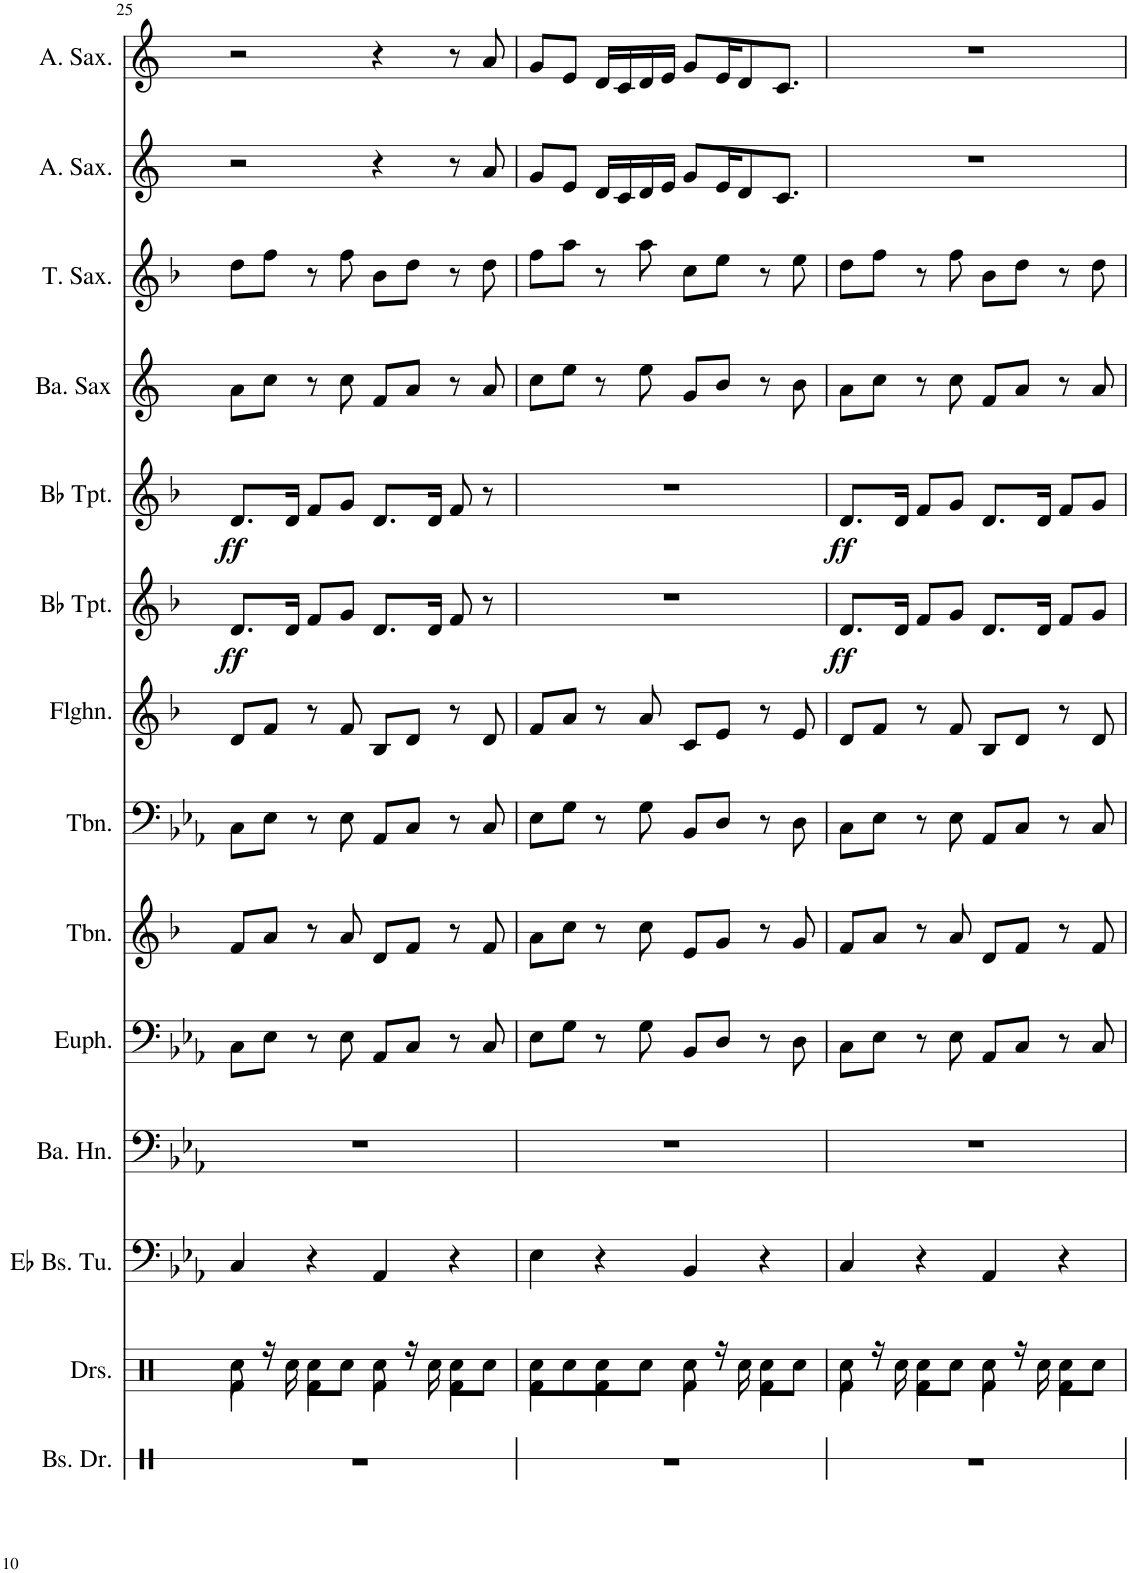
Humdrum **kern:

**kern	**kern	**kern	**kern	**kern	**kern	**kern	**kern	**kern	**dynam	**kern	**dynam	**kern	**kern	**kern	**kern
*part14	*part13	*part12	*part11	*part10	*part9	*part8	*part7	*part6	*part6	*part5	*part5	*part4	*part3	*part2	*part1
*staff14	*staff13	*staff12	*staff11	*staff10	*staff9	*staff8	*staff7	*staff6	*staff6	*staff5	*staff5	*staff4	*staff3	*staff2	*staff1
*I"Bas-drum	*I"Drumset	*I"Bas-tuba in Eb	*I"Bariton-hoorn	*I"Euphonium	*I"Trombone	*I"Trombone	*I"Flügelhorn	*I"Trompet in Bb	*	*I"Trompet in Bb	*	*I"Bariton-saxofoon	*I"Tenor-saxofoon	*I"Alt-saxofoon	*I"Alt-saxofoon
*I'Bs. Dr.	*I'Drs.	*	*I'Ba. Hn.	*I'Euph.	*I'Tbn.	*I'Tbn.	*I'Flghn.	*	*	*	*	*I'Ba. Sax	*I'T. Sax.	*I'A. Sax.	*I'A. Sax.
!!LO:PB:g=z
*clefX	*clefX	*clefF4	*clefF4	*clefF4	*clefG2	*clefF4	*clefG2	*clefG2	*	*clefG2	*	*clefG2	*clefG2	*clefG2	*clefG2
*	*	*	*Trd4c7	*	*Trd8c14	*	*Trd1c2	*Trd1c2	*	*Trd1c2	*	*Trd12c21	*Trd8c14	*Trd5c9	*Trd5c9
*k[]	*k[]	*k[b-e-a-]	*k[b-e-a-]	*k[b-e-a-]	*k[b-]	*k[b-e-a-]	*k[b-]	*k[b-]	*	*k[b-]	*	*k[]	*k[b-]	*k[]	*k[]
*M4/4	*M4/4	*M4/4	*M4/4	*M4/4	*M4/4	*M4/4	*M4/4	*M4/4	*	*M4/4	*	*M4/4	*M4/4	*M4/4	*M4/4
=25	=25	=25	=25	=25	=25	=25	=25	=25	=25	=25	=25	=25	=25	=25	=25
*	*^	*	*	*	*	*	*	*	*	*	*	*	*	*	*
!	!	!	!	!	!	!	!	!	!	!LO:DY:b	!	!LO:DY:b	!	!	!	!
1r	8Rcc\	4Rf\	4C/	1r	8C\L	8f/L	8C\L	8d/L	8.d/L	ff	8.d/L	ff	8a\L	8dd\L	2r	2r
.	16r	.	.	.	8E-\J	8a/J	8E-\J	8f/J	.	.	.	.	8cc\J	8ff\J	.	.
.	16Rcc\	.	.	.	.	.	.	.	16d/Jk	.	16d/Jk	.	.	.	.	.
.	8Rcc\L	4Rf\	4r	.	8r	8r	8r	8r	8f/L	.	8f/L	.	8r	8r	.	.
.	8Rcc\J	.	.	.	8E-\	8a/	8E-\	8f/	8g/J	.	8g/J	.	8cc\	8ff\	.	.
.	8Rcc\	4Rf\	4AA-/	.	8AA-/L	8d/L	8AA-/L	8B-/L	8.d/L	.	8.d/L	.	8f/L	8b-\L	4r	4r
.	16r	.	.	.	8C/J	8f/J	8C/J	8d/J	.	.	.	.	8a/J	8dd\J	.	.
.	16Rcc\	.	.	.	.	.	.	.	16d/Jk	.	16d/Jk	.	.	.	.	.
.	8Rcc\L	4Rf\	4r	.	8r	8r	8r	8r	8f/	.	8f/	.	8r	8r	8r	8r
.	8Rcc\J	.	.	.	8C/	8f/	8C/	8d/	8r	.	8r	.	8a/	8dd\	8a/	8a/
=26	=26	=26	=26	=26	=26	=26	=26	=26	=26	=26	=26	=26	=26	=26	=26	=26
1r	8Rcc\L	4Rf\	4E-\	1r	8E-\L	8a\L	8E-\L	8f/L	1r	.	1r	.	8cc\L	8ff\L	8g/L	8g/L
.	8Rcc\	.	.	.	8G\J	8cc\J	8G\J	8a/J	.	.	.	.	8ee\J	8aa\J	8e/J	8e/J
.	8Rcc\	4Rf\	4r	.	8r	8r	8r	8r	.	.	.	.	8r	8r	16d/LL	16d/LL
.	.	.	.	.	.	.	.	.	.	.	.	.	.	.	16c/	16c/
.	8Rcc\J	.	.	.	8G\	8cc\	8G\	8a/	.	.	.	.	8ee\	8aa\	16d/	16d/
.	.	.	.	.	.	.	.	.	.	.	.	.	.	.	16e/JJ	16e/JJ
.	8Rcc\	4Rf\	4BB-/	.	8BB-/L	8e/L	8BB-/L	8c/L	.	.	.	.	8g/L	8cc\L	8g/L	8g/L
.	16r	.	.	.	8D/J	8g/J	8D/J	8e/J	.	.	.	.	8b/J	8ee\J	16e/K	16e/K
.	16Rcc\	.	.	.	.	.	.	.	.	.	.	.	.	.	8d/	8d/
.	8Rcc\L	4Rf\	4r	.	8r	8r	8r	8r	.	.	.	.	8r	8r	.	.
.	.	.	.	.	.	.	.	.	.	.	.	.	.	.	8.c/J	8.c/J
.	8Rcc\J	.	.	.	8D\	8g/	8D\	8e/	.	.	.	.	8b\	8ee\	.	.
=27	=27	=27	=27	=27	=27	=27	=27	=27	=27	=27	=27	=27	=27	=27	=27	=27
!	!	!	!	!	!	!	!	!	!	!LO:DY:b	!	!LO:DY:b	!	!	!	!
1r	8Rcc\	4Rf\	4C/	1r	8C\L	8f/L	8C\L	8d/L	8.d/L	ff	8.d/L	ff	8a\L	8dd\L	1r	1r
.	16r	.	.	.	8E-\J	8a/J	8E-\J	8f/J	.	.	.	.	8cc\J	8ff\J	.	.
.	16Rcc\	.	.	.	.	.	.	.	16d/Jk	.	16d/Jk	.	.	.	.	.
.	8Rcc\L	4Rf\	4r	.	8r	8r	8r	8r	8f/L	.	8f/L	.	8r	8r	.	.
.	8Rcc\J	.	.	.	8E-\	8a/	8E-\	8f/	8g/J	.	8g/J	.	8cc\	8ff\	.	.
.	8Rcc\	4Rf\	4AA-/	.	8AA-/L	8d/L	8AA-/L	8B-/L	8.d/L	.	8.d/L	.	8f/L	8b-\L	.	.
.	16r	.	.	.	8C/J	8f/J	8C/J	8d/J	.	.	.	.	8a/J	8dd\J	.	.
.	16Rcc\	.	.	.	.	.	.	.	16d/Jk	.	16d/Jk	.	.	.	.	.
.	8Rcc\L	4Rf\	4r	.	8r	8r	8r	8r	8f/L	.	8f/L	.	8r	8r	.	.
.	8Rcc\J	.	.	.	8C/	8f/	8C/	8d/	8g/J	.	8g/J	.	8a/	8dd\	.	.
*	*v	*v	*	*	*	*	*	*	*	*	*	*	*	*	*	*
=	=	=	=	=	=	=	=	=	=	=	=	=	=	=	=
*-	*-	*-	*-	*-	*-	*-	*-	*-	*-	*-	*-	*-	*-	*-	*-
